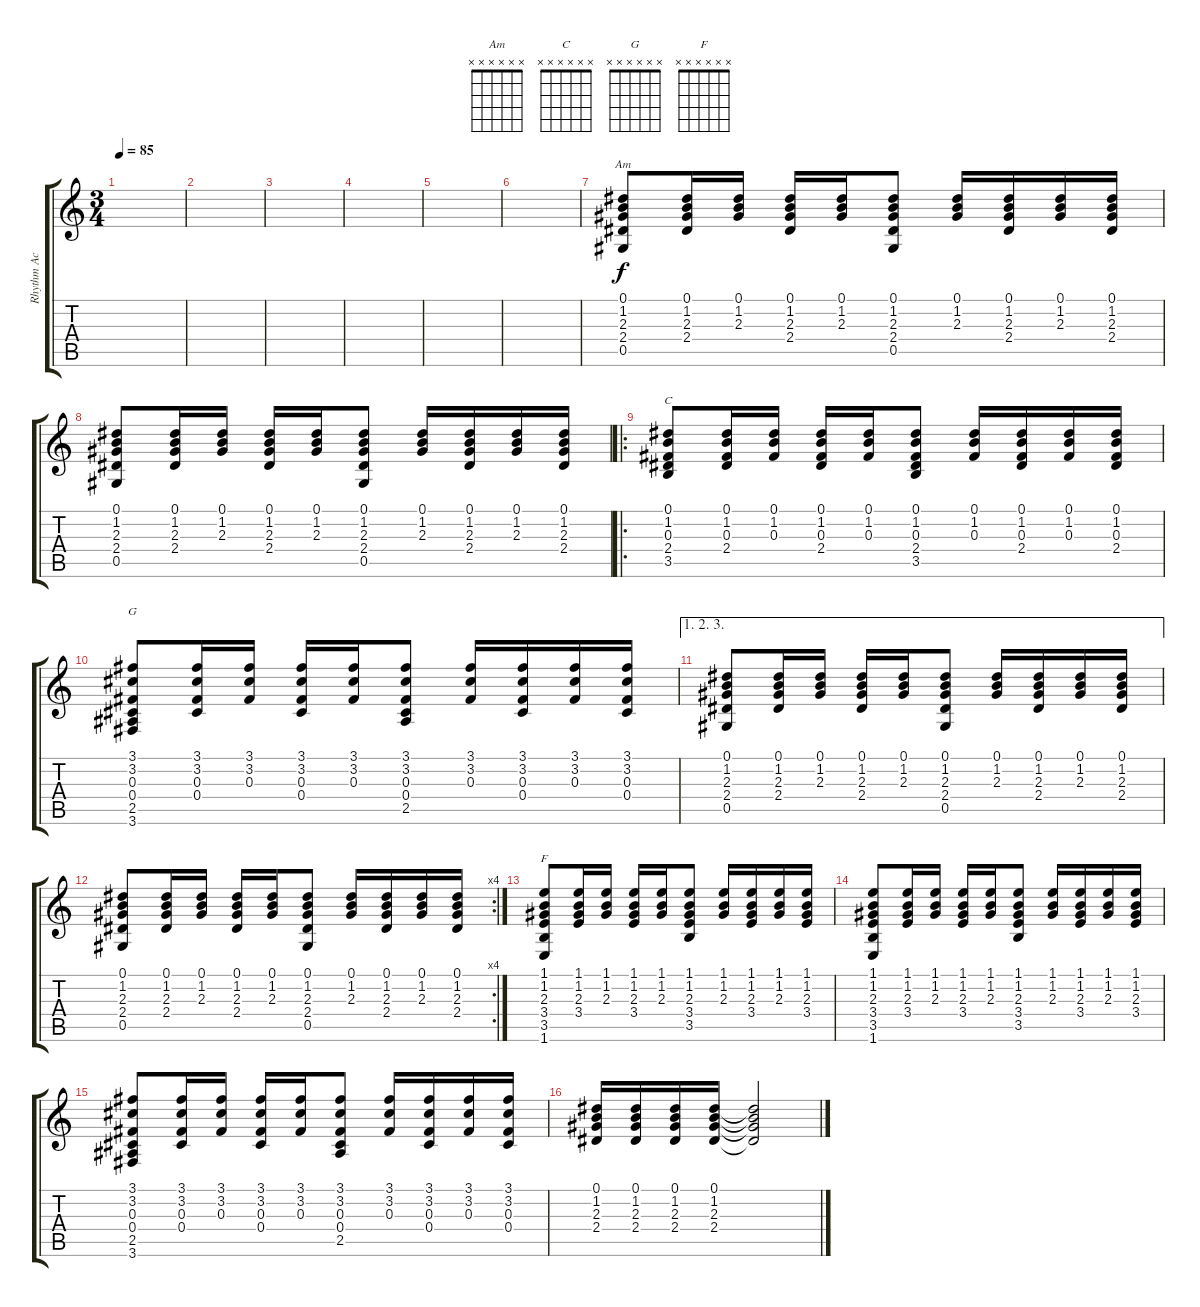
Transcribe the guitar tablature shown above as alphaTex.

\track ("Rhythm Ac Guitar" "Rhythm Ac ") {instrument acousticguitarsteel}
\staff {score tabs}
\tuning (Eb4 Bb3 Gb3 Db3 Ab2 Eb2) {hide}
\chord ("Am" x x x x x x) {firstfret 0}
\chord ("C" x x x x x x) {firstfret 0}
\chord ("G" x x x x x x) {firstfret 0}
\chord ("F" x x x x x x) {firstfret 0}
\ts (3 4)
\tempo 85
\clef g2
\ks c
|
|
|
|
|
|
(0.1 1.2 2.3 2.4 0.5).8{ch "Am"} (0.1 1.2 2.3 2.4).16 (0.1 1.2 2.3).16 (0.1 1.2 2.3 2.4).16 (0.1 1.2 2.3).16 (0.1 1.2 2.3 2.4 0.5).8 (0.1 1.2 2.3).16 (0.1 1.2 2.3 2.4).16 (0.1 1.2 2.3).16 (0.1 1.2 2.3 2.4).16 |
(0.1 1.2 2.3 2.4 0.5).8 (0.1 1.2 2.3 2.4).16 (0.1 1.2 2.3).16 (0.1 1.2 2.3 2.4).16 (0.1 1.2 2.3).16 (0.1 1.2 2.3 2.4 0.5).8 (0.1 1.2 2.3).16 (0.1 1.2 2.3 2.4).16 (0.1 1.2 2.3).16 (0.1 1.2 2.3 2.4).16 |
\ro
(0.1 1.2 0.3 2.4 3.5).8{ch "C"} (0.1 1.2 0.3 2.4).16 (0.1 1.2 0.3).16 (0.1 1.2 0.3 2.4).16 (0.1 1.2 0.3).16 (0.1 1.2 0.3 2.4 3.5).8 (0.1 1.2 0.3).16 (0.1 1.2 0.3 2.4).16 (0.1 1.2 0.3).16 (0.1 1.2 0.3 2.4).16 |
(3.1 3.2 0.3 0.4 2.5 3.6).8{ch "G"} (3.1 3.2 0.3 0.4).16 (3.1 3.2 0.3).16 (3.1 3.2 0.3 0.4).16 (3.1 3.2 0.3).16 (3.1 3.2 0.3 0.4 2.5).8 (3.1 3.2 0.3).16 (3.1 3.2 0.3 0.4).16 (3.1 3.2 0.3).16 (3.1 3.2 0.3 0.4).16 |
\ae (1 2 3)
(0.1 1.2 2.3 2.4 0.5).8 (0.1 1.2 2.3 2.4).16 (0.1 1.2 2.3).16 (0.1 1.2 2.3 2.4).16 (0.1 1.2 2.3).16 (0.1 1.2 2.3 2.4 0.5).8 (0.1 1.2 2.3).16 (0.1 1.2 2.3 2.4).16 (0.1 1.2 2.3).16 (0.1 1.2 2.3 2.4).16 |
\rc 4
(0.1 1.2 2.3 2.4 0.5).8 (0.1 1.2 2.3 2.4).16 (0.1 1.2 2.3).16 (0.1 1.2 2.3 2.4).16 (0.1 1.2 2.3).16 (0.1 1.2 2.3 2.4 0.5).8 (0.1 1.2 2.3).16 (0.1 1.2 2.3 2.4).16 (0.1 1.2 2.3).16 (0.1 1.2 2.3 2.4).16 |
(1.1 1.2 2.3 3.4 3.5 1.6).8{ch "F"} (1.1 1.2 2.3 3.4).16 (1.1 1.2 2.3).16 (1.1 1.2 2.3 3.4).16 (1.1 1.2 2.3).16 (1.1 1.2 2.3 3.4 3.5).8 (1.1 1.2 2.3).16 (1.1 1.2 2.3 3.4).16 (1.1 1.2 2.3).16 (1.1 1.2 2.3 3.4).16 |
(1.1 1.2 2.3 3.4 3.5 1.6).8 (1.1 1.2 2.3 3.4).16 (1.1 1.2 2.3).16 (1.1 1.2 2.3 3.4).16 (1.1 1.2 2.3).16 (1.1 1.2 2.3 3.4 3.5).8 (1.1 1.2 2.3).16 (1.1 1.2 2.3 3.4).16 (1.1 1.2 2.3).16 (1.1 1.2 2.3 3.4).16 |
(3.1 3.2 0.3 0.4 2.5 3.6).8 (3.1 3.2 0.3 0.4).16 (3.1 3.2 0.3).16 (3.1 3.2 0.3 0.4).16 (3.1 3.2 0.3).16 (3.1 3.2 0.3 0.4 2.5).8 (3.1 3.2 0.3).16 (3.1 3.2 0.3 0.4).16 (3.1 3.2 0.3).16 (3.1 3.2 0.3 0.4).16 |
(0.1 1.2 2.3 2.4).16 (0.1 1.2 2.3 2.4).16 (0.1 1.2 2.3 2.4).16 (0.1 1.2 2.3 2.4).16 (0.1{t} 1.2{t} 2.3{t} 2.4{t}).2
